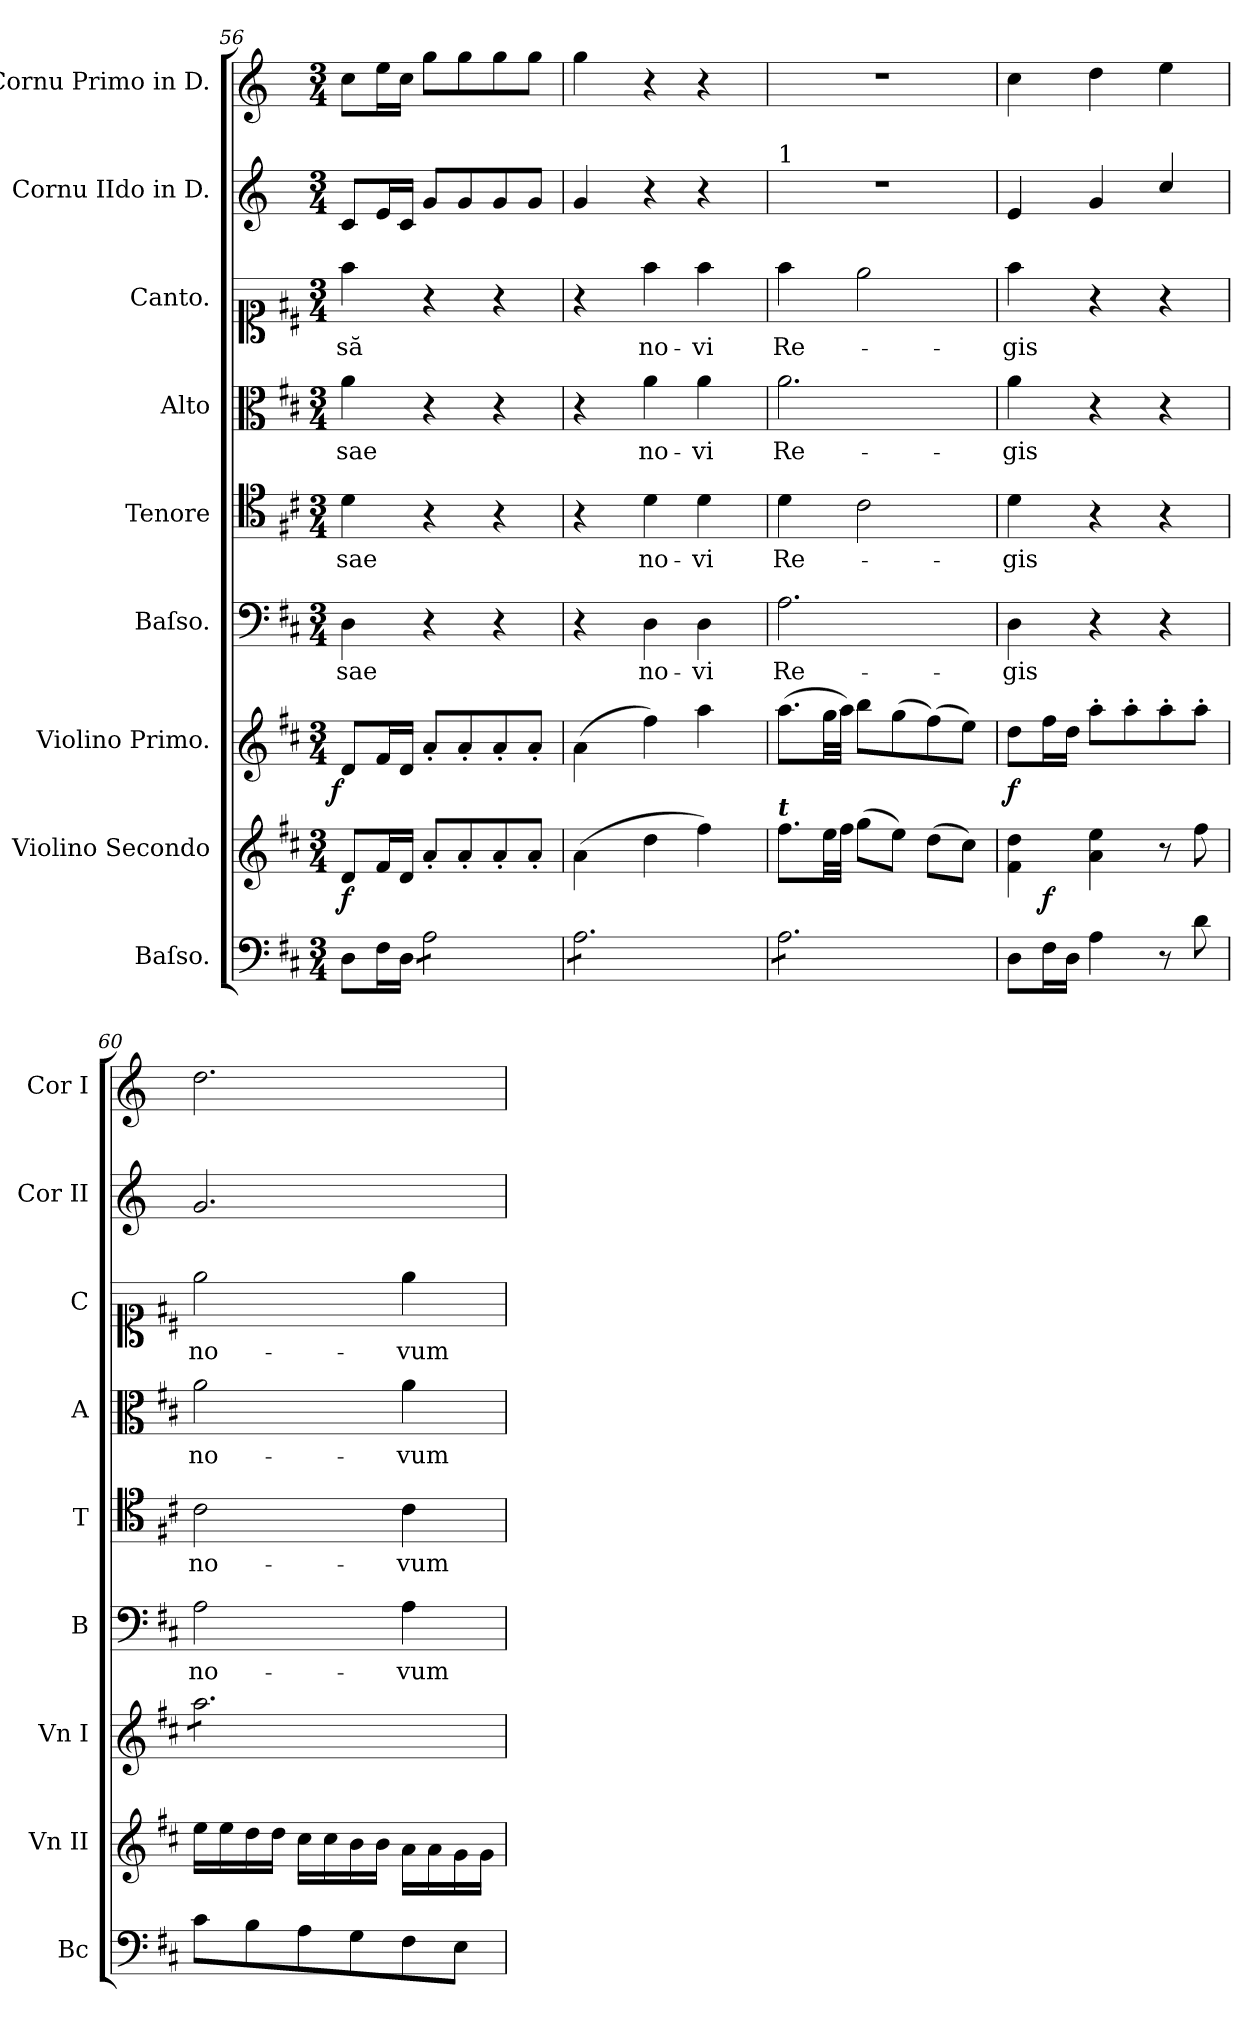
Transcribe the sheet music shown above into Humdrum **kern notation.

**kern	**dynam	**kern	**dynam	**kern	**dynam	**kern	**text	**kern	**text	**kern	**text	**kern	**text	**kern	**kern
*part9	*part9	*part8	*part8	*part7	*part7	*part6	*part6	*part5	*part5	*part4	*part4	*part3	*part3	*part2	*part1
*staff9	*staff9	*staff8	*staff8	*staff7	*staff7	*staff6	*staff6	*staff5	*staff5	*staff4	*staff4	*staff3	*staff3	*staff2	*staff1
*I"Baſso.	*	*I"Violino Secondo	*	*I"Violino Primo.	*	*I"Baſso.	*	*I"Tenore	*	*I"Alto	*	*I"Canto.	*	*I"Cornu IIdo in D.	*I"Cornu Primo in D.
*I'Bc	*	*I'Vn II	*	*I'Vn I	*	*I'B	*	*I'T	*	*I'A	*	*I'C	*	*I'Cor II	*I'Cor I
*clefF4	*	*clefG2	*	*clefG2	*	*clefF4	*	*clefC4	*	*clefC3	*	*clefC1	*	*clefG2	*clefG2
*	*	*	*	*	*	*	*	*	*	*	*	*	*	*ITrd-1c-2	*ITrd-1c-2
*k[f#c#]	*	*k[f#c#]	*	*k[f#c#]	*	*k[f#c#]	*	*k[f#c#]	*	*k[f#c#]	*	*k[f#c#]	*	*k[f#c#]	*k[f#c#]
*M3/4	*	*M3/4	*	*M3/4	*	*M3/4	*	*M3/4	*	*M3/4	*	*M3/4	*	*M3/4	*M3/4
=56	=56	=56	=56	=56	=56	=56	=56	=56	=56	=56	=56	=56	=56	=56	=56
!	!	!	!	!	!LO:DY:b:rj	!	!	!	!	!	!	!	!	!	!
8D\L	.	8d/L	f	8d/L	f	4D\	-sae	4d\	-sae	4a\	-sae	4ff#\	-să	8d/L	8dd\L
16F#\L	.	16f#/L	.	16f#/L	.	.	.	.	.	.	.	.	.	16f#/L	16ff#\L
!	!LO:DY:b	!	!	!	!	!	!	!	!	!	!	!	!	!	!
16D\JJ	for	16d/JJ	.	16d/JJ	.	.	.	.	.	.	.	.	.	16d/JJ	16dd\JJ
*tremolo	*	*	*	*	*	*	*	*	*	*	*	*	*	*	*
8A\L	.	8a'/L	.	8a'/L	.	4r	.	4r	.	4r	.	4r	.	8a/L	8aa\L
8A\	.	8a'/	.	8a'/	.	.	.	.	.	.	.	.	.	8a/	8aa\
8A\	.	8a'/	.	8a'/	.	4r	.	4r	.	4r	.	4r	.	8a/	8aa\
8A\J	.	8a'/J	.	8a'/J	.	.	.	.	.	.	.	.	.	8a/J	8aa\J
=57	=57	=57	=57	=57	=57	=57	=57	=57	=57	=57	=57	=57	=57	=57	=57
!	!LO:DY:b	!	!	!	!	!	!	!	!	!	!	!	!	!	!
*	*	*	*	*^	*	*	*	*	*	*	*	*	*	*	*
8A\L	po.	(4a\	.	(4a\	8ryy	.	4r	.	4r	.	4r	.	4r	.	4a/	4aa\
!	!	!	!	!	!	!LO:DY:b	!	!	!	!	!	!	!	!	!	!
8A\	.	.	.	.	2ryy	po.	.	.	.	.	.	.	.	.	.	.
8A\	.	4dd\	po.	4ff#\)	.	.	4D\	no-	4d\	no-	4a\	no-	4ff#\	no-	4r	4r
8A\	.	.	.	.	.	.	.	.	.	.	.	.	.	.	.	.
8A\	.	4ff#\)	.	4aa\	.	.	4D\	-vi	4d\	-vi	4a\	-vi	4ff#\	-vi	4r	4r
8A\J	.	.	.	.	8ryy	.	.	.	.	.	.	.	.	.	.	.
=58	=58	=58	=58	=58	=58	=58	=58	=58	=58	=58	=58	=58	=58	=58	=58	=58
!	!	!	!	!	!	!	!	!	!	!	!	!	!	!	!LO:TX:a:t=1	!
!	!	!	!	!LO:TX:a:Bi:t=t	!	!	!	!	!	!	!	!	!	!	!	!
!	!	!LO:TX:a:Bi:t=t	!	!	!	!	!	!	!	!	!	!	!	!	!	!
*	*	*	*	*v	*v	*	*	*	*	*	*	*	*	*	*	*
8A\L	.	8.ff#\L	.	(8.aa\L	.	2.A\	Re-	4d\	Re-	2.a\	Re-	4ff#\	Re-	2.r	2.r
8A\	.	.	.	.	.	.	.	.	.	.	.	.	.	.	.
.	.	32ee\LL	.	32gg\LL	.	.	.	.	.	.	.	.	.	.	.
.	.	32ff#\JJJ	.	32aa\JJJ)	.	.	.	.	.	.	.	.	.	.	.
8A\	.	(8gg\L	.	8bb\L	.	.	.	2c#\	.	.	.	2ee\	.	.	.
8A\	.	8ee\J)	.	(8gg\	.	.	.	.	.	.	.	.	.	.	.
8A\	.	(8dd\L	.	(8ff#\)	.	.	.	.	.	.	.	.	.	.	.
8A\J	.	8cc#\J)	.	8ee\J)	.	.	.	.	.	.	.	.	.	.	.
*Xtremolo	*	*	*	*	*	*	*	*	*	*	*	*	*	*	*
=59	=59	=59	=59	=59	=59	=59	=59	=59	=59	=59	=59	=59	=59	=59	=59
!	!	!	!	!	!LO:DY:b	!	!	!	!	!	!	!	!	!	!
*	*	*^	*	*	*	*	*	*	*	*	*	*	*	*	*
8D\L	.	4f#\ 4dd\	8ryy	.	8dd\L	f	4D\	-gis	4d\	-gis	4a\	-gis	4ff#\	-gis	4f#/	4dd\
16F#\L	.	.	2ryy	f	16ff#\L	.	.	.	.	.	.	.	.	.	.	.
!	!LO:DY:b	!	!	!	!	!	!	!	!	!	!	!	!	!	!	!
16D\JJ	for	.	.	.	16dd\JJ	.	.	.	.	.	.	.	.	.	.	.
4A\	.	4a\ 4ee\	.	.	8aa'\L	.	4r	.	4r	.	4r	.	4r	.	4a/	4ee\
.	.	.	.	.	8aa'\	.	.	.	.	.	.	.	.	.	.	.
8r	.	8r	.	.	8aa'\	.	4r	.	4r	.	4r	.	4r	.	4dd/	4ff#\
8d\	.	8ff#\	8ryy	.	8aa'\J	.	.	.	.	.	.	.	.	.	.	.
*	*	*v	*v	*	*	*	*	*	*	*	*	*	*	*	*	*
=60	=60	=60	=60	=60	=60	=60	=60	=60	=60	=60	=60	=60	=60	=60	=60
*	*	*	*	*tremolo	*	*	*	*	*	*	*	*	*	*	*
8c#\L	.	16ee\LL	.	8aa\L	.	2A\	no-	2c#\	no-	2a\	no-	2ee\	no-	2.a/	2.ee\
.	.	16ee\	.	.	.	.	.	.	.	.	.	.	.	.	.
8B\	.	16dd\	.	8aa\	.	.	.	.	.	.	.	.	.	.	.
.	.	16dd\JJ	.	.	.	.	.	.	.	.	.	.	.	.	.
8A\	.	16cc#\LL	.	8aa\	.	.	.	.	.	.	.	.	.	.	.
.	.	16cc#\	.	.	.	.	.	.	.	.	.	.	.	.	.
8G\	.	16b\	.	8aa\	.	.	.	.	.	.	.	.	.	.	.
.	.	16b\JJ	.	.	.	.	.	.	.	.	.	.	.	.	.
8F#\	.	16a\LL	.	8aa\	.	4A\	-vum	4c#\	-vum	4a\	-vum	4ee\	-vum	.	.
.	.	16a\	.	.	.	.	.	.	.	.	.	.	.	.	.
8E\J	.	16g\	.	8aa\J	.	.	.	.	.	.	.	.	.	.	.
*	*	*	*	*Xtremolo	*	*	*	*	*	*	*	*	*	*	*
.	.	16g\JJ	.	.	.	.	.	.	.	.	.	.	.	.	.
=	=	=	=	=	=	=	=	=	=	=	=	=	=	=	=
*-	*-	*-	*-	*-	*-	*-	*-	*-	*-	*-	*-	*-	*-	*-	*-
